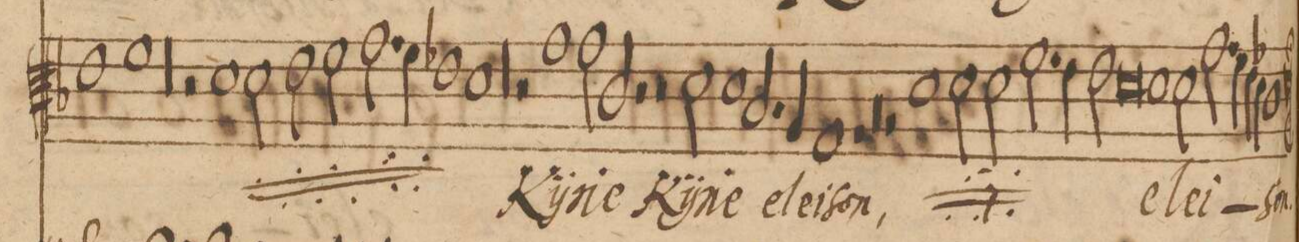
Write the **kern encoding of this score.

**kern	**text
*I"ALTVS	*
*clefC3	*
*k[b-]	*
*met(C|)	*
*M2/1	*
1e	-leÿ-
1f	-ſon
=44-	=44-
00r	.
=45-	=45-
=46-	=46-
2r	.
1d	Kÿ-
2d\	ri-
=47-	=47-
2e\	-e
2f\	e-
2.g\	-leÿ-
4f\	.
=48-	=48-
1e-X	.
1d	-ſon
*	*Xij
=49-	=49-
00r	.
=50-	=50-
=51-	=51-
2r	.
1g	Kÿ-
2g\	-ri-
=52-	=52-
2c/	-e
2r	.
2r	.
2d\	Kÿ-
=53-	=53-
1d	-rie
2.B-/	e-
4A/	-lei-
=54-	=54-
1G	-ſon,
1r	.
=55-	=55-
0r	.
=56-	=56-
2r	.
*	*ij
1d	Kÿ-
2d\	-ri-
=57-	=57-
2d\	-e
2.f\	e-
4eny\	-le-
2e\	-i-
=58-	=58-
0d	-ſon
*	*Xij
=59-	=59-
1d	e-
2d\	-le-
2.g\	-i-
=60-	=60-
4f\	.
4e-X\	.
4d\	.
1c	.
=61-	=61-
0d;;	-Son.
==	==
*-	*-
